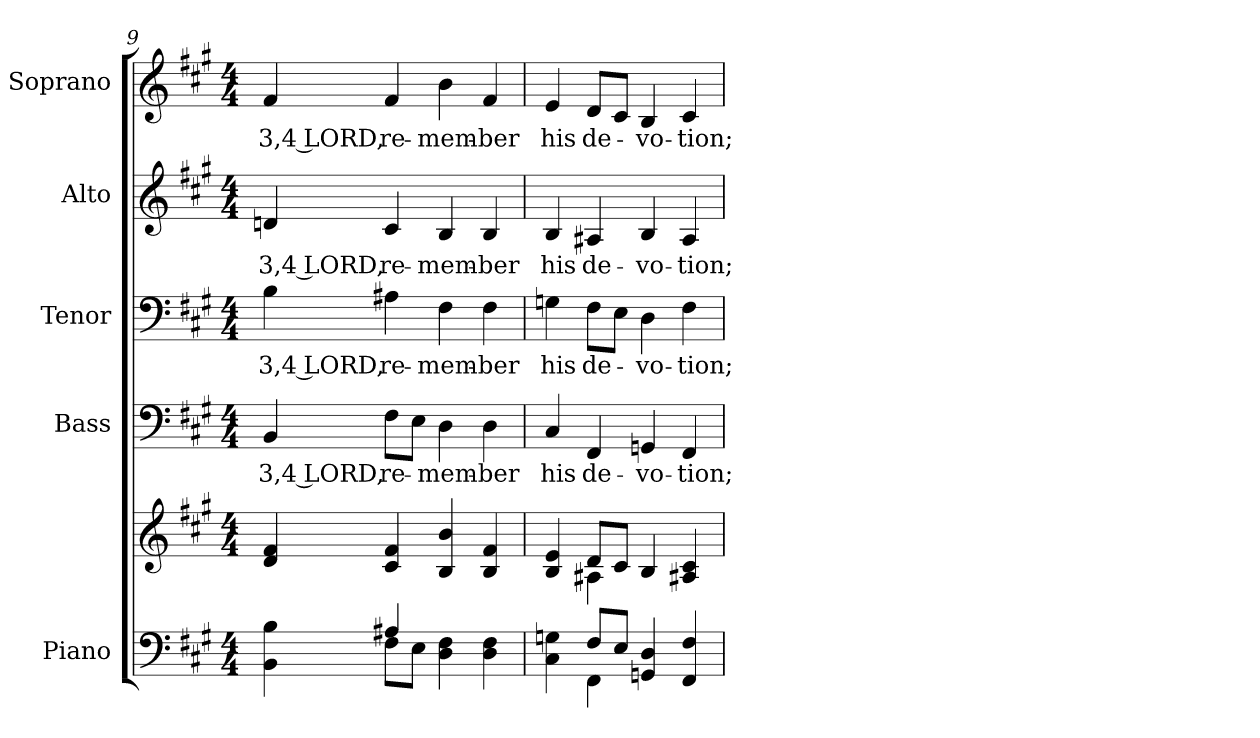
**kern	**kern	**kern	**text	**kern	**text	**kern	**text	**kern	**text
*part5	*part5	*part4	*part4	*part3	*part3	*part2	*part2	*part1	*part1
*staff6	*staff5	*staff4	*staff4	*staff3	*staff3	*staff2	*staff2	*staff1	*staff1
*I"Piano	*	*I"Bass	*	*I"Tenor	*	*I"Alto	*	*I"Soprano	*
*I'Pno.	*	*I'B.	*	*I'T.	*	*I'A.	*	*I'S.	*
!!LO:PB:g=z
*clefF4	*clefG2	*clefF4	*	*clefF4	*	*clefG2	*	*clefG2	*
*k[f#c#g#]	*k[f#c#g#]	*k[f#c#g#]	*	*k[f#c#g#]	*	*k[f#c#g#]	*	*k[f#c#g#]	*
*A:	*A:	*A:	*	*A:	*	*A:	*	*A:	*
*M4/4	*M4/4	*M4/4	*	*M4/4	*	*M4/4	*	*M4/4	*
=9	=9	=9	=9	=9	=9	=9	=9	=9	=9
*^	*	*	*	*	*	*	*	*	*
!	!	!	!	!LO:LY:b:color=#000000	!	!	!	!	!	!
!	!	!	!	!	!	!LO:LY:b:color=#000000	!	!	!	!
!	!	!	!	!	!	!	!	!LO:LY:b:color=#000000	!	!
!	!	!	!	!	!	!	!	!	!	!LO:LY:b:color=#000000
4BBi\ 4Bi	4ryy	4di/ 4f#i	4BBi/	3,4 LORD,	4Bi\	3,4 LORD,	4dni/	3,4 LORD,	4f#i/	3,4 LORD,
!	!	!	!	!LO:LY:b:color=#000000	!	!	!	!	!	!
!	!	!	!	!	!	!LO:LY:b:color=#000000	!	!	!	!
!	!	!	!	!	!	!	!	!LO:LY:b:color=#000000	!	!
!	!	!	!	!	!	!	!	!	!	!LO:LY:b:color=#000000
4A#Xi/	8F#i\L	4c#i/ 4f#i	8F#i\L	re-	4A#Xi\	re-	4c#i/	re-	4f#i/	re-
.	8Ei\J	.	8Ei\J	.	.	.	.	.	.	.
!	!	!	!	!LO:LY:b:color=#000000	!	!	!	!	!	!
!	!	!	!	!	!	!LO:LY:b:color=#000000	!	!	!	!
!	!	!	!	!	!	!	!	!LO:LY:b:color=#000000	!	!
!	!	!	!	!	!	!	!	!	!	!LO:LY:b:color=#000000
4Di\ 4F#i	2ryy	4Bi/ 4bi	4Di\	-mem-	4F#i\	-mem-	4Bi/	-mem-	4bi\	-mem-
!	!	!	!	!LO:LY:b:color=#000000	!	!	!	!	!	!
!	!	!	!	!	!	!LO:LY:b:color=#000000	!	!	!	!
!	!	!	!	!	!	!	!	!LO:LY:b:color=#000000	!	!
!	!	!	!	!	!	!	!	!	!	!LO:LY:b:color=#000000
4Di\ 4F#i	.	4Bi/ 4f#i	4Di\	-ber	4F#i\	-ber	4Bi/	-ber	4f#i/	-ber
=10	=10	=10	=10	=10	=10	=10	=10	=10	=10	=10
*	*	*^	*	*	*	*	*	*	*	*
!	!	!	!	!	!LO:LY:b:color=#000000	!	!	!	!	!	!
!	!	!	!	!	!	!	!LO:LY:b:color=#000000	!	!	!	!
!	!	!	!	!	!	!	!	!	!LO:LY:b:color=#000000	!	!
!	!	!	!	!	!	!	!	!	!	!	!LO:LY:b:color=#000000
4C#i\ 4Gni	4ryy	4Bi/ 4ei	4ryy	4C#i/	his	4Gni\	his	4Bi/	his	4ei/	his
!	!	!	!	!	!LO:LY:b:color=#000000	!	!	!	!	!	!
!	!	!	!	!	!	!	!LO:LY:b:color=#000000	!	!	!	!
!	!	!	!	!	!	!	!	!	!LO:LY:b:color=#000000	!	!
!	!	!	!	!	!	!	!	!	!	!	!LO:LY:b:color=#000000
8F#i/L	4FF#i\	8di/L	4A#Xi\	4FF#i/	de-	8F#i\L	de-	4A#Xi/	de-	8di/L	de-
8Ei/J	.	8c#i/J	.	.	.	8Ei\J	.	.	.	8c#i/J	.
!	!	!	!	!	!LO:LY:b:color=#000000	!	!	!	!	!	!
!	!	!	!	!	!	!	!LO:LY:b:color=#000000	!	!	!	!
!	!	!	!	!	!	!	!	!	!LO:LY:b:color=#000000	!	!
!	!	!	!	!	!	!	!	!	!	!	!LO:LY:b:color=#000000
4GGni/ 4Di	2ryy	4Bi/	2ryy	4GGni/	-vo-	4Di\	-vo-	4Bi/	-vo-	4Bi/	-vo-
!	!	!	!	!	!LO:LY:b:color=#000000	!	!	!	!	!	!
!	!	!	!	!	!	!	!LO:LY:b:color=#000000	!	!	!	!
!	!	!	!	!	!	!	!	!	!LO:LY:b:color=#000000	!	!
!	!	!	!	!	!	!	!	!	!	!	!LO:LY:b:color=#000000
4FF#i/ 4F#i	.	4A#Xi/ 4c#i	.	4FF#i/	-tion;	4F#i\	-tion;	4A#i/	-tion;	4c#i/	-tion;
*v	*v	*	*	*	*	*	*	*	*	*	*
*	*v	*v	*	*	*	*	*	*	*	*
=	=	=	=	=	=	=	=	=	=
*-	*-	*-	*-	*-	*-	*-	*-	*-	*-
